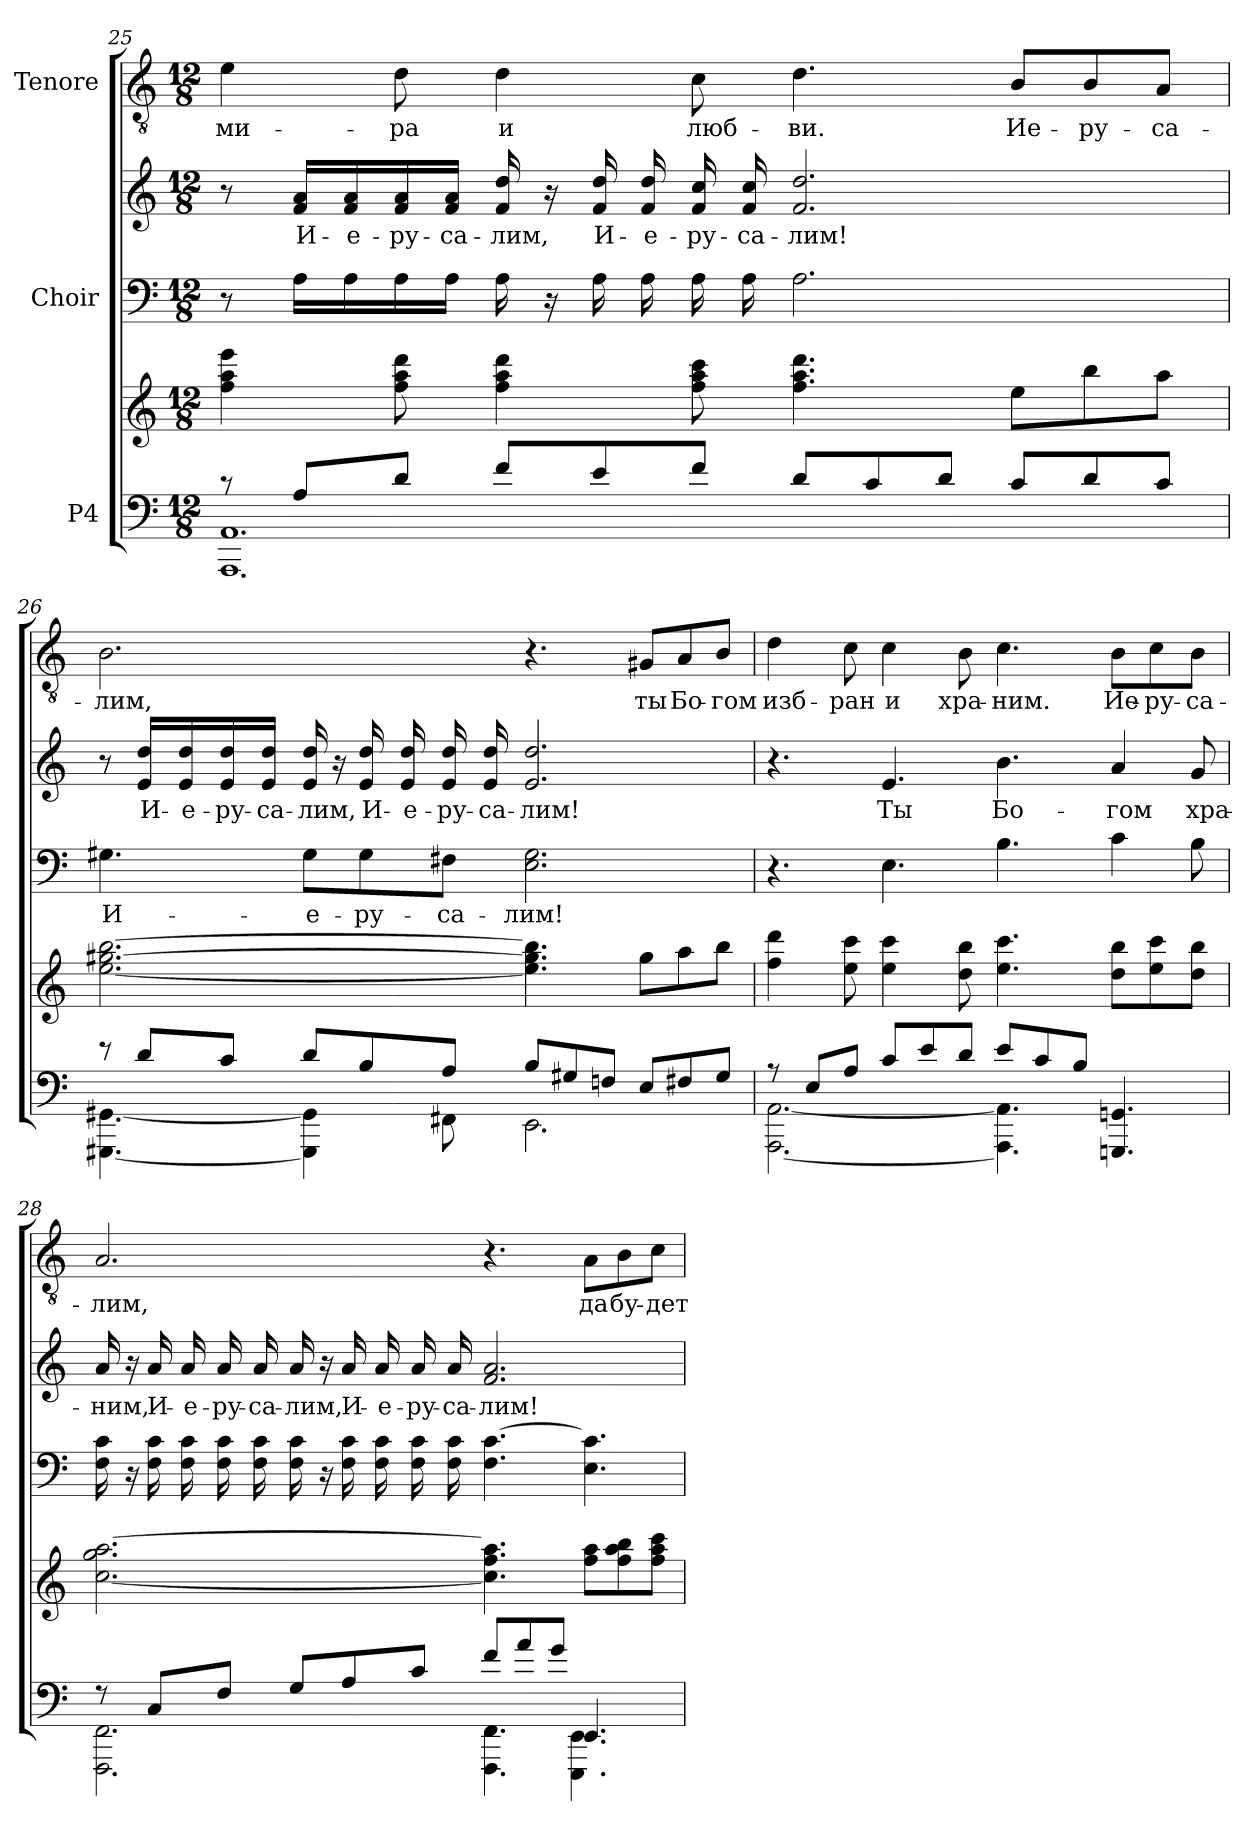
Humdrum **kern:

**kern	**kern	**kern	**text	**kern	**text	**kern	**text
*part3	*part3	*part2	*part2	*part2	*part2	*part1	*part1
*staff5	*staff4	*staff3	*staff3	*staff2	*staff2	*staff1	*staff1
*I"P4	*	*I"Choir	*	*	*	*I"Tenore	*
*clefF4	*clefG2	*clefF4	*	*clefG2	*	*clefGv2	*
*	*	*	*	*	*	*ITrd7c12	*
*k[]	*k[]	*k[]	*	*k[]	*	*k[]	*
*a:	*a:	*a:	*	*a:	*	*a:	*
*M12/8	*M12/8	*M12/8	*	*M12/8	*	*M12/8	*
=25	=25	=25	=25	=25	=25	=25	=25
*^	*	*	*	*	*	*	*
!	!	!	!	!	!	!	!	!LO:LY:b:color=#000000
8r	1.AAAi 1.AAi	4ffi\ 4aai 4eeei	8r	.	8r	.	4Ei\	ми-
!	!	!	!	!	!	!LO:LY:b:color=#000000	!	!
8Ai/L	.	.	16Ai\LL	.	16fi/ 16aiLL	И-	.	.
!	!	!	!	!	!	!LO:LY:b:color=#000000	!	!
.	.	.	16Ai\	.	16fi/ 16ai	-е-	.	.
!	!	!	!	!	!	!LO:LY:b:color=#000000	!	!
!	!	!	!	!	!	!	!	!LO:LY:b:color=#000000
8di/J	.	8ffi\ 8aai 8dddi	16Ai\	.	16fi/ 16ai	-ру-	8Di\	-ра
!	!	!	!	!	!	!LO:LY:b:color=#000000	!	!
.	.	.	16Ai\JJ	.	16fi/ 16aiJJ	-са-	.	.
!	!	!	!	!	!	!LO:LY:b:color=#000000	!	!
!	!	!	!	!	!	!	!	!LO:LY:b:color=#000000
8fi/L	.	4ffi\ 4aai 4dddi	16Ai\LL	.	16fi/ 16ddiLL	-лим,	4Di\	и
.	.	.	16r	.	16r	.	.	.
!	!	!	!	!	!	!LO:LY:b:color=#000000	!	!
8ei/	.	.	16Ai\L	.	16fi/ 16ddiL	И-	.	.
!	!	!	!	!	!	!LO:LY:b:color=#000000	!	!
.	.	.	16Ai\	.	16fi/ 16ddi	-е-	.	.
!	!	!	!	!	!	!LO:LY:b:color=#000000	!	!
!	!	!	!	!	!	!	!	!LO:LY:b:color=#000000
8fi/J	.	8ffi\ 8aai 8ccci	16Ai\	.	16fi/ 16cci	-ру-	8Ci\	люб-
!	!	!	!	!	!	!LO:LY:b:color=#000000	!	!
.	.	.	16Ai\JJ	.	16fi/ 16cciJJ	-са-	.	.
!	!	!	!	!	!	!LO:LY:b:color=#000000	!	!
!	!	!	!	!	!	!	!	!LO:LY:b:color=#000000
8di/L	.	4.ffi\ 4.aai 4.dddi	2.Ai\	.	2.fi/ 2.ddi	-лим!	4.Di\	-ви.
8ci/	.	.	.	.	.	.	.	.
8di/J	.	.	.	.	.	.	.	.
!	!	!	!	!	!	!	!	!LO:LY:b:color=#000000
8ci/L	.	8eei\L	.	.	.	.	8BBi/L	Ие-
!	!	!	!	!	!	!	!	!LO:LY:b:color=#000000
8di/	.	8bbi\	.	.	.	.	8BBi/	-ру-
!	!	!	!	!	!	!	!	!LO:LY:b:color=#000000
8ci/J	.	8aai\J	.	.	.	.	8AAi/J	-са-
!!LO:PB:g=z
=26	=26	=26	=26	=26	=26	=26	=26	=26
!	!	!	!	!LO:LY:a:color=#000000	!	!	!	!
!	!	!	!	!	!	!	!	!LO:LY:b:color=#000000
8r	[<4.GGG#Xi\ [<4.GG#Xi	[<2.eei\ [>2.gg#Xi [>2.bbi	4.G#Xi\	И-	8r	.	2.BBi\	-лим,
!	!	!	!	!	!	!LO:LY:b:color=#000000	!	!
8di/L	.	.	.	.	16ei/ 16ddiLL	И-	.	.
!	!	!	!	!	!	!LO:LY:b:color=#000000	!	!
.	.	.	.	.	16ei/ 16ddi	-е-	.	.
!	!	!	!	!	!	!LO:LY:b:color=#000000	!	!
8ci/J	.	.	.	.	16ei/ 16ddi	-ру-	.	.
!	!	!	!	!	!	!LO:LY:b:color=#000000	!	!
.	.	.	.	.	16ei/ 16ddiJJ	-са-	.	.
!	!	!	!	!LO:LY:a:color=#000000	!	!	!	!
!	!	!	!	!	!	!LO:LY:b:color=#000000	!	!
8di/L	4GGG#i\] 4GG#i]	.	8G#i\L	-е-	16ei/ 16ddiLL	-лим,	.	.
.	.	.	.	.	16r	.	.	.
!	!	!	!	!LO:LY:a:color=#000000	!	!	!	!
!	!	!	!	!	!	!LO:LY:b:color=#000000	!	!
8Bi/	.	.	8G#i\	-ру-	16ei/ 16ddiL	И-	.	.
!	!	!	!	!	!	!LO:LY:b:color=#000000	!	!
.	.	.	.	.	16ei/ 16ddi	-е-	.	.
!	!	!	!	!LO:LY:a:color=#000000	!	!	!	!
!	!	!	!	!	!	!LO:LY:b:color=#000000	!	!
8Ai/J	8FF#Xi\	.	8F#Xi\J	-са-	16ei/ 16ddi	-ру-	.	.
!	!	!	!	!	!	!LO:LY:b:color=#000000	!	!
.	.	.	.	.	16ei/ 16ddiJJ	-са-	.	.
!	!	!	!	!LO:LY:a:color=#000000	!	!	!	!
!	!	!	!	!	!	!LO:LY:b:color=#000000	!	!
8Bi/L	2.EEi\	4.eei\] 4.gg#i] 4.bbi]	2.Ei\ 2.G#i	-лим!	2.ei/ 2.ddi	-лим!	4.r	.
8G#Xi/	.	.	.	.	.	.	.	.
8Fni/J	.	.	.	.	.	.	.	.
!	!	!	!	!	!	!	!	!LO:LY:b:color=#000000
8Ei/L	.	8gg#i\L	.	.	.	.	8GG#Xi/L	ты
!	!	!	!	!	!	!	!	!LO:LY:b:color=#000000
8F#Xi/	.	8aai\	.	.	.	.	8AAi/	Бо-
!	!	!	!	!	!	!	!	!LO:LY:b:color=#000000
8G#i/J	.	8bbi\J	.	.	.	.	8BBi/J	-гом
=27	=27	=27	=27	=27	=27	=27	=27	=27
!	!	!	!	!	!	!	!	!LO:LY:b:color=#000000
8r	[<2.AAAi\ [<2.AAi	4ffi\ 4dddi	4.r	.	4.r	.	4Di\	изб-
8Ei/L	.	.	.	.	.	.	.	.
!	!	!	!	!	!	!	!	!LO:LY:b:color=#000000
8Ai/J	.	8eei\ 8ccci	.	.	.	.	8Ci\	-ран
!	!	!	!	!	!	!LO:LY:b:color=#000000	!	!
!	!	!	!	!	!	!	!	!LO:LY:b:color=#000000
8ci/L	.	4eei\ 4ccci	4.Ei\	.	4.ei/	Ты	4Ci\	и
8ei/	.	.	.	.	.	.	.	.
!	!	!	!	!	!	!	!	!LO:LY:b:color=#000000
8di/J	.	8ddi\ 8bbi	.	.	.	.	8BBi\	хра-
!	!	!	!	!	!	!LO:LY:b:color=#000000	!	!
!	!	!	!	!	!	!	!	!LO:LY:b:color=#000000
8ei/L	4.AAAi\] 4.AAi]	4.eei\ 4.ccci	4.Bi\	.	4.bi\	Бо-	4.Ci\	-ним.
8ci/	.	.	.	.	.	.	.	.
8Bi/J	.	.	.	.	.	.	.	.
!	!	!	!	!	!	!LO:LY:b:color=#000000	!	!
!	!	!	!	!	!	!	!	!LO:LY:b:color=#000000
4.GGGni/ 4.GGni	4.ryy	8ddi\ 8bbiL	4ci\	.	4ai/	-гом	8BBi\L	Ие-
!	!	!	!	!	!	!	!	!LO:LY:b:color=#000000
.	.	8eei\ 8ccci	.	.	.	.	8Ci\	-ру-
!	!	!	!	!	!	!LO:LY:b:color=#000000	!	!
!	!	!	!	!	!	!	!	!LO:LY:b:color=#000000
.	.	8ddi\ 8bbiJ	8Bi\	.	8gi/	хра-	8BBi\J	-са-
!!LO:LB:g=z
=28	=28	=28	=28	=28	=28	=28	=28	=28
!	!	!	!	!	!	!LO:LY:b:color=#000000	!	!
!	!	!	!	!	!	!	!	!LO:LY:b:color=#000000
8r	2.FFFi\ 2.FFi	[<2.cci\ 2.ggi [>2.aai	16Fi\ 16ciLL	.	16ai/LL	-ним,	2.AAi/	-лим,
.	.	.	16r	.	16r	.	.	.
!	!	!	!	!	!	!LO:LY:b:color=#000000	!	!
8Ci/L	.	.	16Fi\ 16ciL	.	16ai/L	И-	.	.
!	!	!	!	!	!	!LO:LY:b:color=#000000	!	!
.	.	.	16Fi\ 16ci	.	16ai/	-е-	.	.
!	!	!	!	!	!	!LO:LY:b:color=#000000	!	!
8Fi/J	.	.	16Fi\ 16ci	.	16ai/	-ру-	.	.
!	!	!	!	!	!	!LO:LY:b:color=#000000	!	!
.	.	.	16Fi\ 16ciJJ	.	16ai/JJ	-са-	.	.
!	!	!	!	!	!	!LO:LY:b:color=#000000	!	!
8Gi/L	.	.	16Fi\ 16ciLL	.	16ai/LL	-лим,	.	.
.	.	.	16r	.	16r	.	.	.
!	!	!	!	!	!	!LO:LY:b:color=#000000	!	!
8Ai/	.	.	16Fi\ 16ciL	.	16ai/L	И-	.	.
!	!	!	!	!	!	!LO:LY:b:color=#000000	!	!
.	.	.	16Fi\ 16ci	.	16ai/	-е-	.	.
!	!	!	!	!	!	!LO:LY:b:color=#000000	!	!
8ci/J	.	.	16Fi\ 16ci	.	16ai/	-ру-	.	.
!	!	!	!	!	!	!LO:LY:b:color=#000000	!	!
.	.	.	16Fi\ 16ciJJ	.	16ai/JJ	-са-	.	.
!	!	!	!	!	!	!LO:LY:b:color=#000000	!	!
8fi/L	4.FFFi\ 4.FFi	4.cci\] 4.ffi 4.aai]	4.Fi\ [>4.ci	.	2.fi/ 2.ai	-лим!	4.r	.
8ai/	.	.	.	.	.	.	.	.
8gi/J	.	.	.	.	.	.	.	.
!	!	!	!	!	!	!	!	!LO:LY:b:color=#000000
4.EEi/	4.EEEi\ 4.EEi	8ffi\ 8aaiL	4.Ei\ 4.ci]	.	.	.	8AAi\L	да
!	!	!	!	!	!	!	!	!LO:LY:b:color=#000000
.	.	8ffi\ 8aai 8bbi	.	.	.	.	8BBi\	бу-
!	!	!	!	!	!	!	!	!LO:LY:b:color=#000000
.	.	8ffi\ 8aai 8ccciJ	.	.	.	.	8Ci\J	-дет
*v	*v	*	*	*	*	*	*	*
=	=	=	=	=	=	=	=
*-	*-	*-	*-	*-	*-	*-	*-
